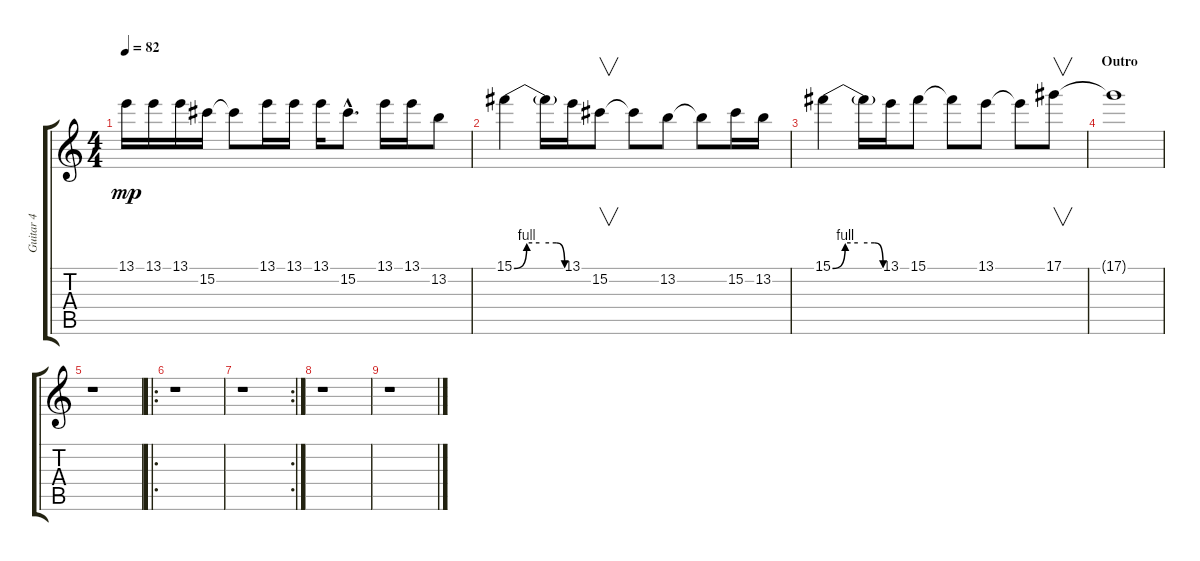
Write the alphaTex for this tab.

\track ("Guitar 4" "Guitar 4") {instrument distortionguitar}
\staff {score tabs}
\tuning (Eb4 Bb3 Gb3 Db3 Ab2 Db2) {hide}
\ts (4 4)
\tempo 82
\clef g2
\ks c
13.1.16{dy mp} 13.1.16 13.1.16 15.2.16 15.2{t}.8 13.1.16 13.1.16 13.1.16 15.2{hac}.8{d} 13.1.16 13.1.16 13.2.8 |
15.1{be (custom 0 0 15 4 30 4 50 4 60 0)}.4 15.1{t}.16 13.1.16 15.2.8{v} 15.2{t}.8 13.2.8 13.2{t}.8 15.2.16 13.2.16 |
15.1{be (custom 0 0 15 4 30 4 50 4 60 0)}.4 15.1{t}.16 13.1.16 15.1.8 15.1{t}.8 13.1.8 13.1{t}.8 17.1.8{v} |
\section ("" "Outro")
17.1{t}.1 |
r.1 |
\ro
r.1 |
\rc 2
r.1 |
r.1 |
r.1
